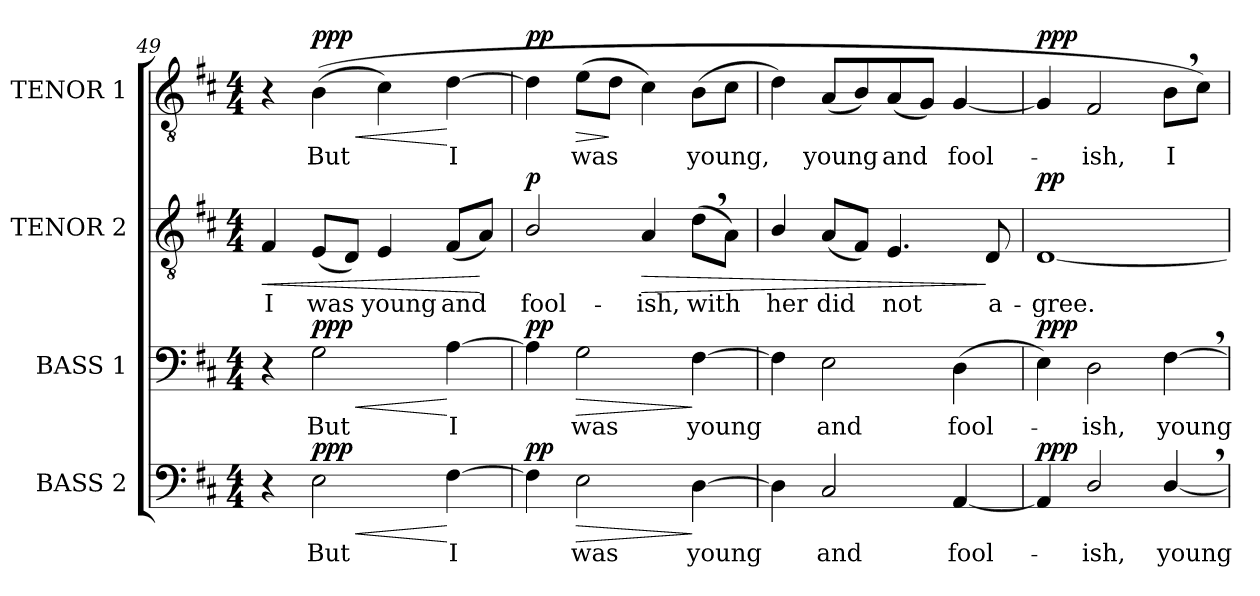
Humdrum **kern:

**kern	**text	**dynam	**kern	**text	**dynam	**kern	**text	**dynam	**kern	**text	**dynam
*part4	*part4	*part4	*part3	*part3	*part3	*part2	*part2	*part2	*part1	*part1	*part1
*staff4	*staff4	*staff4	*staff3	*staff3	*staff3	*staff2	*staff2	*staff2	*staff1	*staff1	*staff1
*I"BASS 2	*	*	*I"BASS 1	*	*	*I"TENOR 2	*	*	*I"TENOR 1	*	*
*I'B. 2	*	*	*I'B. 1	*	*	*I'T. 2	*	*	*I'T. 1	*	*
*clefF4	*	*	*clefF4	*	*	*clefGv2	*	*	*clefGv2	*	*
*	*	*	*	*	*	*ITrd7c12	*	*	*ITrd7c12	*	*
*k[f#c#]	*	*	*k[f#c#]	*	*	*k[f#c#]	*	*	*k[f#c#]	*	*
*D:	*	*	*D:	*	*	*D:	*	*	*D:	*	*
*M4/4	*	*	*M4/4	*	*	*M4/4	*	*	*M4/4	*	*
=49	=49	=49	=49	=49	=49	=49	=49	=49	=49	=49	=49
!	!	!	!	!	!	!	!LO:LY:b:color=#000000	!LO:HP:b	!	!	!
4r	.	.	4r	.	.	4FF#i/	I	<	4r	.	.
!	!LO:LY:b:color=#000000	!LO:HP:b	!	!	!	!	!	!	!	!	!
!	!	!	!	!LO:LY:b:color=#000000	!LO:HP:b	!	!	!	!	!	!
!	!	!	!	!	!	!	!LO:LY:b:color=#000000	!	!	!	!
!	!	!	!	!	!	!	!	!	!	!LO:LY:b:color=#000000	!LO:HP:b
2Ei\	But	< ppp	2Gi\	But	< ppp	(8EEi/L	was	.	((4BBi\	But	< ppp
.	.	.	.	.	.	8DDi/J)	.	.	.	.	.
!	!	!	!	!	!	!	!LO:LY:b:color=#000000	!	!	!	!
.	.	.	.	.	.	4EEi/	young	.	4C#i\)	.	.
!	!LO:LY:b:color=#000000	!	!	!	!	!	!	!	!	!	!
!	!	!	!	!LO:LY:b:color=#000000	!	!	!	!	!	!	!
!	!	!	!	!	!	!	!LO:LY:b:color=#000000	!	!	!	!
!	!	!	!	!	!	!	!	!	!	!LO:LY:b:color=#000000	!
[4F#i\	I	[	[4Ai\	I	[	(8FF#i/L	and	.	[4Di\	I	[
.	.	.	.	.	.	8AAi/J)	.	[	.	.	.
=50	=50	=50	=50	=50	=50	=50	=50	=50	=50	=50	=50
!	!	!	!	!	!	!	!LO:LY:b:color=#000000	!	!	!	!
4F#i\]	.	pp	4Ai\]	.	pp	2BBi/	fool-	p	4Di\]	.	pp
!	!LO:LY:b:color=#000000	!LO:HP:b	!	!	!	!	!	!	!	!	!
!	!	!	!	!LO:LY:b:color=#000000	!LO:HP:b	!	!	!	!	!	!
!	!	!	!	!	!	!	!	!	!	!LO:LY:b:color=#000000	!LO:HP:b
2Ei\	was	>	2Gi\	was	>	.	.	.	(8Ei\L	was	>
.	.	.	.	.	.	.	.	.	8Di\J	.	]
!	!	!	!	!	!	!	!LO:LY:b:color=#000000	!LO:HP:b	!	!	!
.	.	.	.	.	.	4AAi/	-ish,	>	4C#i\)	.	.
!	!LO:LY:b:color=#000000	!	!	!	!	!	!	!	!	!	!
!	!	!	!	!LO:LY:b:color=#000000	!	!	!	!	!	!	!
!	!	!	!	!	!	!	!LO:LY:b:color=#000000	!	!	!	!
!	!	!	!	!	!	!	!	!	!	!LO:LY:b:color=#000000	!
[4Di\	young	]	[4F#i\	young	]	(8D,i\L	with	.	(8BBi\L	young,	.
.	.	.	.	.	.	8AAi\J)	.	.	8C#i\J	.	.
=51	=51	=51	=51	=51	=51	=51	=51	=51	=51	=51	=51
!	!	!	!	!	!	!	!LO:LY:b:color=#000000	!	!	!	!
4Di\]	.	.	4F#i\]	.	.	4BBi/	her	.	4Di\)	.	.
!	!LO:LY:b:color=#000000	!	!	!	!	!	!	!	!	!	!
!	!	!	!	!LO:LY:b:color=#000000	!	!	!	!	!	!	!
!	!	!	!	!	!	!	!LO:LY:b:color=#000000	!	!	!	!
!	!	!	!	!	!	!	!	!	!	!LO:LY:b:color=#000000	!
2C#i/	and	.	2Ei\	and	.	(8AAi/L	did	.	(8AAi/L	young	.
.	.	.	.	.	.	8FF#i/J)	.	.	8BBi/)	.	.
!	!	!	!	!	!	!	!LO:LY:b:color=#000000	!	!	!	!
!	!	!	!	!	!	!	!	!	!	!LO:LY:b:color=#000000	!
.	.	.	.	.	.	4.EEi/	not	.	(8AAi/	and	.
.	.	.	.	.	.	.	.	.	8GGi/J)	.	.
!	!LO:LY:b:color=#000000	!	!	!	!	!	!	!	!	!	!
!	!	!	!	!LO:LY:b:color=#000000	!	!	!	!	!	!	!
!	!	!	!	!	!	!	!	!	!	!LO:LY:b:color=#000000	!
[4AAi/	fool-	.	(4Di\	fool-	.	.	.	.	[4GGi/	fool-	.
!	!	!	!	!	!	!	!LO:LY:b:color=#000000	!	!	!	!
.	.	.	.	.	.	8DDi/	a-	]	.	.	.
=52	=52	=52	=52	=52	=52	=52	=52	=52	=52	=52	=52
!	!	!	!	!	!	!	!LO:LY:b:color=#000000	!	!	!	!
4AAi/]	.	ppp	4Ei\)	.	ppp	[1DDi	-gree.	pp	4GGi/]	.	ppp
!	!LO:LY:b:color=#000000	!	!	!	!	!	!	!	!	!	!
!	!	!	!	!LO:LY:b:color=#000000	!	!	!	!	!	!	!
!	!	!	!	!	!	!	!	!	!	!LO:LY:b:color=#000000	!
2Di/	-ish,	.	2Di\	-ish,	.	.	.	.	2FF#i/	-ish,	.
!	!LO:LY:b:color=#000000	!	!	!	!	!	!	!	!	!	!
!	!	!	!	!LO:LY:b:color=#000000	!	!	!	!	!	!	!
!	!	!	!	!	!	!	!	!	!	!LO:LY:b:color=#000000	!
[4D,i/	young	.	[4F#,i\	young	.	.	.	.	8BB,i\L	I	.
.	.	.	.	.	.	.	.	.	8C#i\J)	.	.
=	=	=	=	=	=	=	=	=	=	=	=
*-	*-	*-	*-	*-	*-	*-	*-	*-	*-	*-	*-
